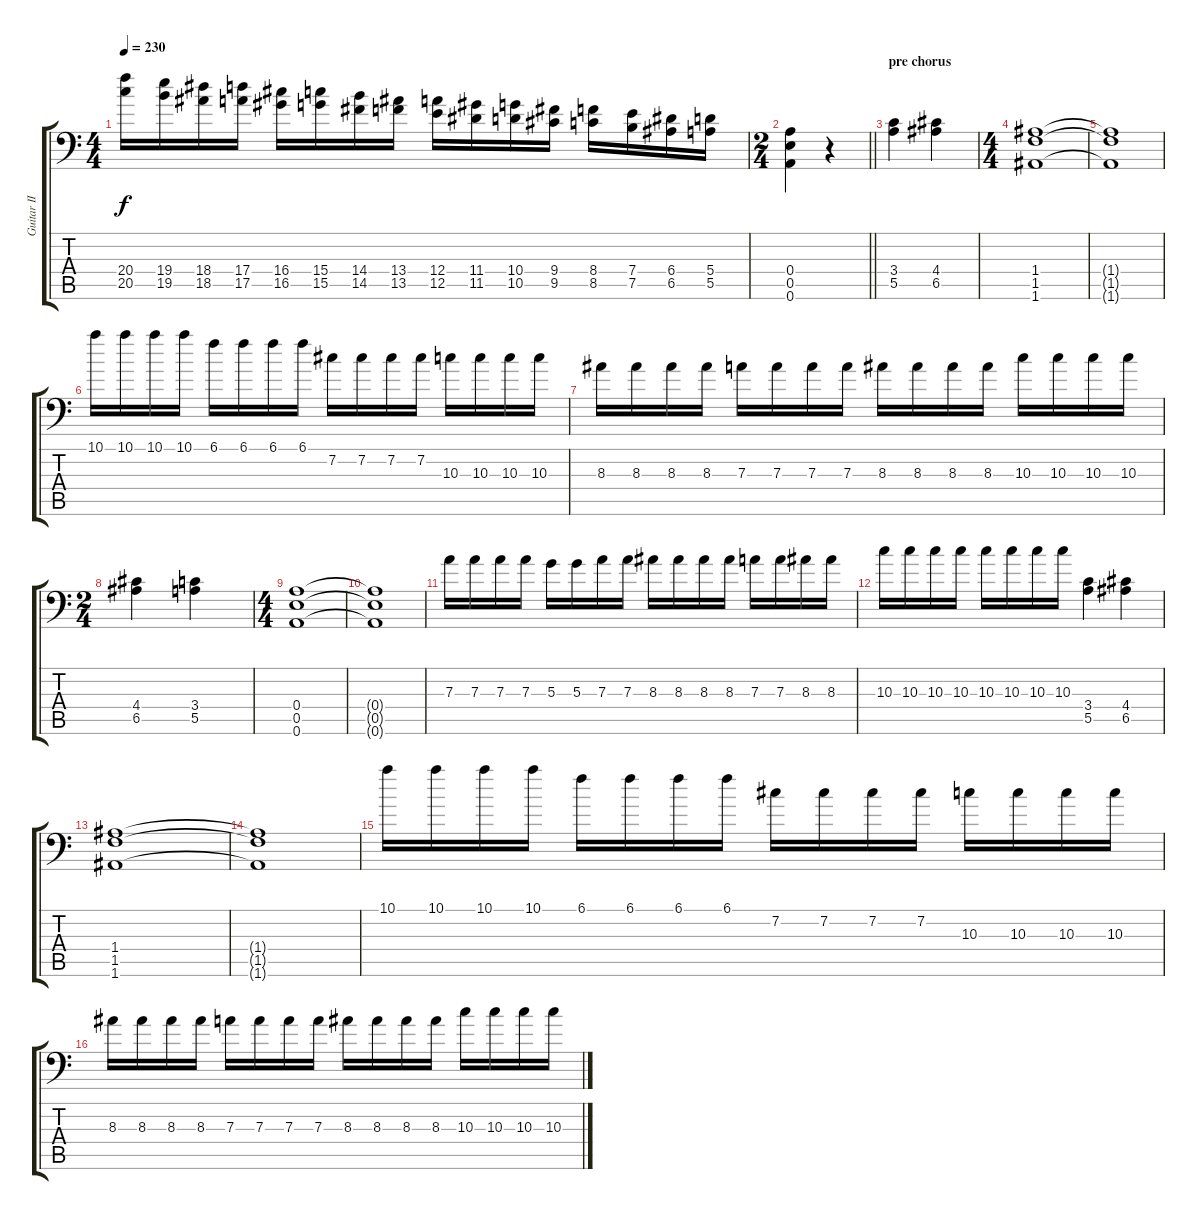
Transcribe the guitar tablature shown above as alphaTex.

\track ("Guitar II" "Guitar II") {instrument distortionguitar}
\staff {score tabs}
\tuning (B3 Gb3 D3 A2 E2 A1) {hide}
\ts (4 4)
\tempo 230
\clef f4
\ks c
(20.4 20.5).16{dy f instrument guitarfretnoise} (19.4 19.5).16 (18.4 18.5).16 (17.4 17.5).16 (16.4 16.5).16 (15.4 15.5).16 (14.4 14.5).16 (13.4 13.5).16 (12.4 12.5).16 (11.4 11.5).16 (10.4 10.5).16 (9.4 9.5).16 (8.4 8.5).16 (7.4 7.5).16 (6.4 6.5).16 (5.4 5.5).16 |
\ts (2 4)
\barLineRight lightlight
(0.4 0.5 0.6).4{instrument distortionguitar} r.4 |
\section ("" "pre chorus")
(3.4 5.5).4 (4.4 6.5).4 |
\ts (4 4)
(1.4 1.5 1.6).1 |
(1.4{t} 1.5{t} 1.6{t}).1 |
10.1.16 10.1.16 10.1.16 10.1.16 6.1.16 6.1.16 6.1.16 6.1.16 7.2.16 7.2.16 7.2.16 7.2.16 10.3.16 10.3.16 10.3.16 10.3.16 |
8.3.16 8.3.16 8.3.16 8.3.16 7.3.16 7.3.16 7.3.16 7.3.16 8.3.16 8.3.16 8.3.16 8.3.16 10.3.16 10.3.16 10.3.16 10.3.16 |
\ts (2 4)
(4.4 6.5).4 (3.4 5.5).4 |
\ts (4 4)
(0.4 0.5 0.6).1 |
(0.4{t} 0.5{t} 0.6{t}).1 |
7.3.16 7.3.16 7.3.16 7.3.16 5.3.16 5.3.16 7.3.16 7.3.16 8.3.16 8.3.16 8.3.16 8.3.16 7.3.16 7.3.16 8.3.16 8.3.16 |
10.3.16 10.3.16 10.3.16 10.3.16 10.3.16 10.3.16 10.3.16 10.3.16 (3.4 5.5).4 (4.4 6.5).4 |
(1.4 1.5 1.6).1 |
(1.4{t} 1.5{t} 1.6{t}).1 |
10.1.16 10.1.16 10.1.16 10.1.16 6.1.16 6.1.16 6.1.16 6.1.16 7.2.16 7.2.16 7.2.16 7.2.16 10.3.16 10.3.16 10.3.16 10.3.16 |
8.3.16 8.3.16 8.3.16 8.3.16 7.3.16 7.3.16 7.3.16 7.3.16 8.3.16 8.3.16 8.3.16 8.3.16 10.3.16 10.3.16 10.3.16 10.3.16
